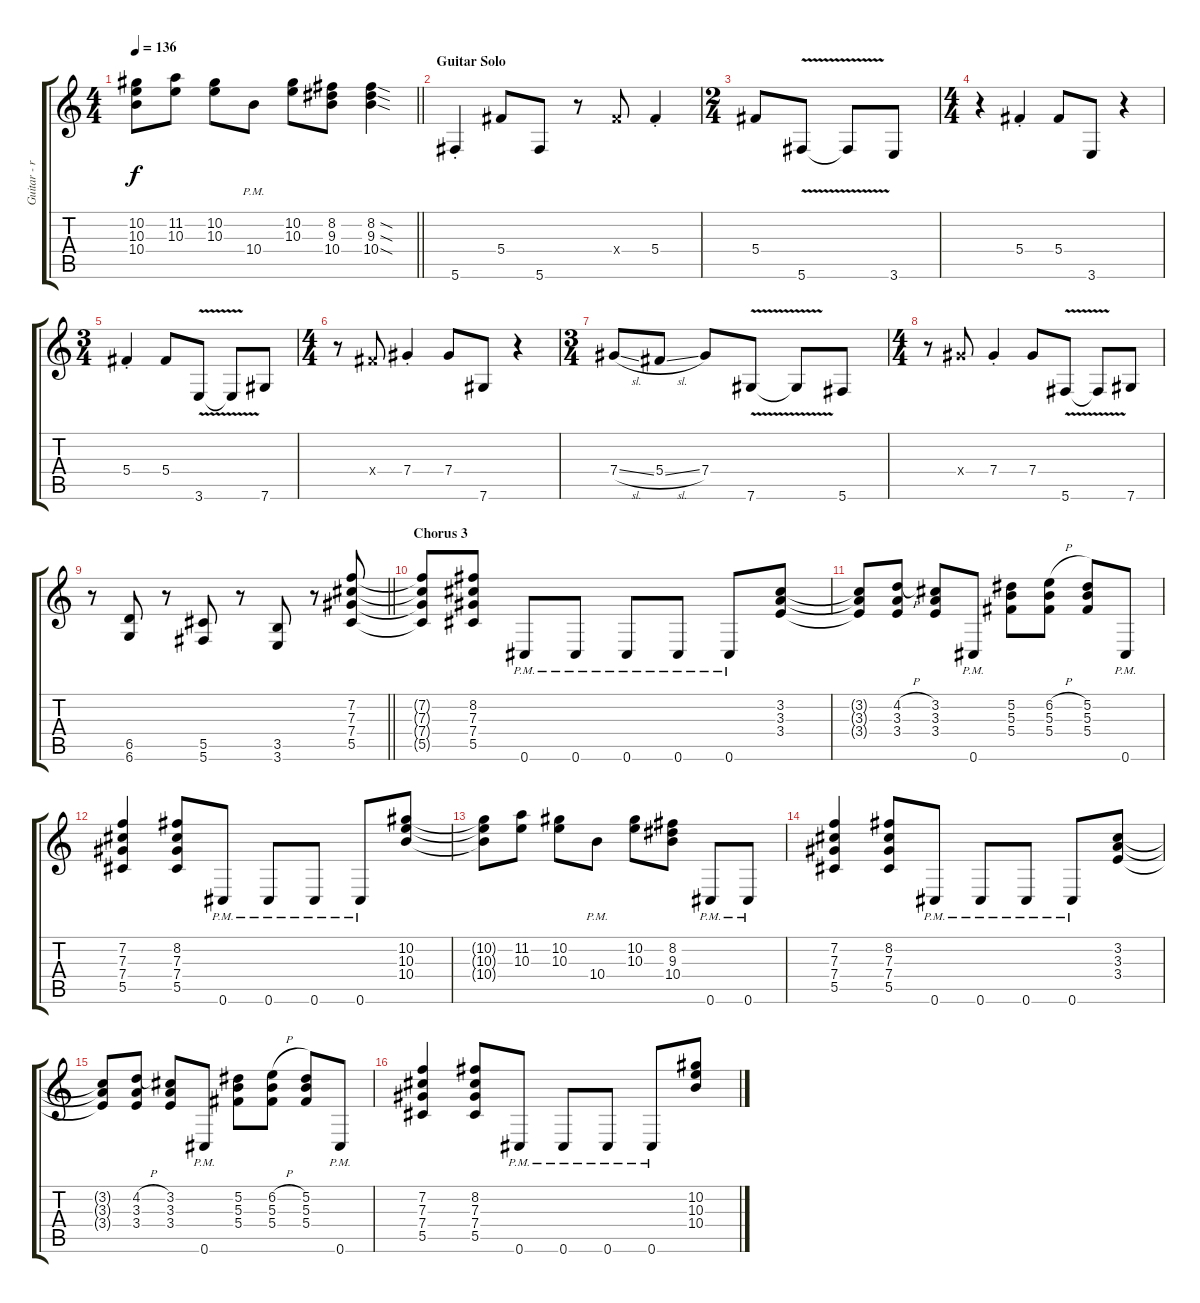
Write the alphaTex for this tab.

\track ("Guitar - rhythm" "Guitar - r") {instrument distortionguitar}
\staff {score tabs}
\tuning (Eb4 Bb3 Gb3 Db3 Ab2 Db2) {hide}
\ts (4 4)
\tempo 136
\clef g2
\barLineRight lightlight
\ks c
(10.2{t} 10.3{t} 10.4{t}).8{dy f} (11.2 10.3).8 (10.2 10.3).8 10.4{pm}.8 (10.2 10.3).8 (8.2 9.3 10.4).8 (8.2{sod} 9.3{sod} 10.4{sod}).4 |
\section ("" "Guitar Solo")
5.6{st}.4 5.4.8 5.6.8 r.8 5.4{x}.8 5.4{st}.4 |
\ts (2 4)
5.4.8 5.6{v}.8 5.6{t}.8 3.6.8 |
\ts (4 4)
r.4 5.4{st}.4 5.4.8 3.6.8 r.4 |
\ts (3 4)
5.4{st}.4 5.4.8 3.6{v}.8 3.6{t}.8 7.6.8 |
\ts (4 4)
r.8 5.4{x}.8 7.4{st}.4 7.4.8 7.6.8 r.4 |
\ts (3 4)
7.4{sl}.8 5.4{sl}.8 7.4.8 7.6{v}.8 7.6{t}.8 5.6.8 |
\ts (4 4)
r.8 7.4{x}.8 7.4{st}.4 7.4.8 5.6{v}.8 5.6{t}.8 7.6.8 |
\barLineRight lightlight
r.8 (6.5 6.6).8 r.8 (5.5 5.6).8 r.8 (3.5 3.6).8 r.8 (7.2 7.3 7.4 5.5).8 |
\section ("" "Chorus 3")
(7.2{t} 7.3{t} 7.4{t} 5.5{t}).8 (8.2 7.3 7.4 5.5).8 0.6{pm}.8 0.6{pm}.8 0.6{pm}.8 0.6{pm}.8 0.6{pm}.8 (3.2 3.3 3.4).8 |
(3.2{t} 3.3{t} 3.4{t}).8 (4.2{h} 3.3 3.4).8 (3.2 3.3 3.4).8 0.6{pm}.8 (5.2 5.3 5.4).8 (6.2{h} 5.3 5.4).8 (5.2 5.3 5.4).8 0.6{pm}.8 |
(7.2 7.3 7.4 5.5).4 (8.2 7.3 7.4 5.5).8 0.6{pm}.8 0.6{pm}.8 0.6{pm}.8 0.6{pm}.8 (10.2 10.3 10.4).8 |
(10.2{t} 10.3{t} 10.4{t}).8 (11.2 10.3).8 (10.2 10.3).8 10.4{pm}.8 (10.2 10.3).8 (8.2 9.3 10.4).8 0.6{pm}.8 0.6{pm}.8 |
(7.2 7.3 7.4 5.5).4 (8.2 7.3 7.4 5.5).8 0.6{pm}.8 0.6{pm}.8 0.6{pm}.8 0.6{pm}.8 (3.2 3.3 3.4).8 |
(3.2{t} 3.3{t} 3.4{t}).8 (4.2{h} 3.3 3.4).8 (3.2 3.3 3.4).8 0.6{pm}.8 (5.2 5.3 5.4).8 (6.2{h} 5.3 5.4).8 (5.2 5.3 5.4).8 0.6{pm}.8 |
(7.2 7.3 7.4 5.5).4 (8.2 7.3 7.4 5.5).8 0.6{pm}.8 0.6{pm}.8 0.6{pm}.8 0.6{pm}.8 (10.2 10.3 10.4).8
